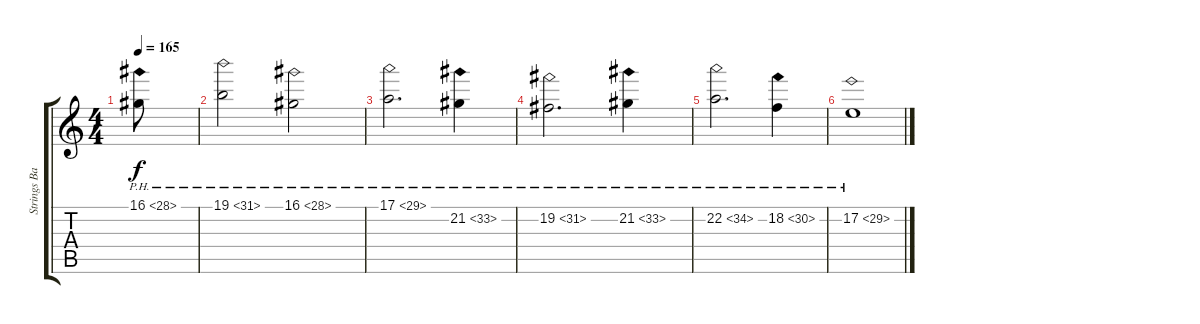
\track ("Strings Backing" "Strings Ba") {instrument musicbox}
\staff {score tabs}
\tuning (E4 B3 G3 D3 A2 E2) {hide}
\ts (4 4)
\tempo 165
\clef g2
\ks c
16.1{ph 12}.8{dy f} |
19.1{ph 12}.2 16.1{ph 12}.2 |
17.1{ph 12}.2{d} 21.2{ph 12}.4 |
19.2{ph 12}.2{d} 21.2{ph 12}.4 |
22.2{ph 12}.2{d} 18.2{ph 12}.4 |
17.2{ph 12}.1
